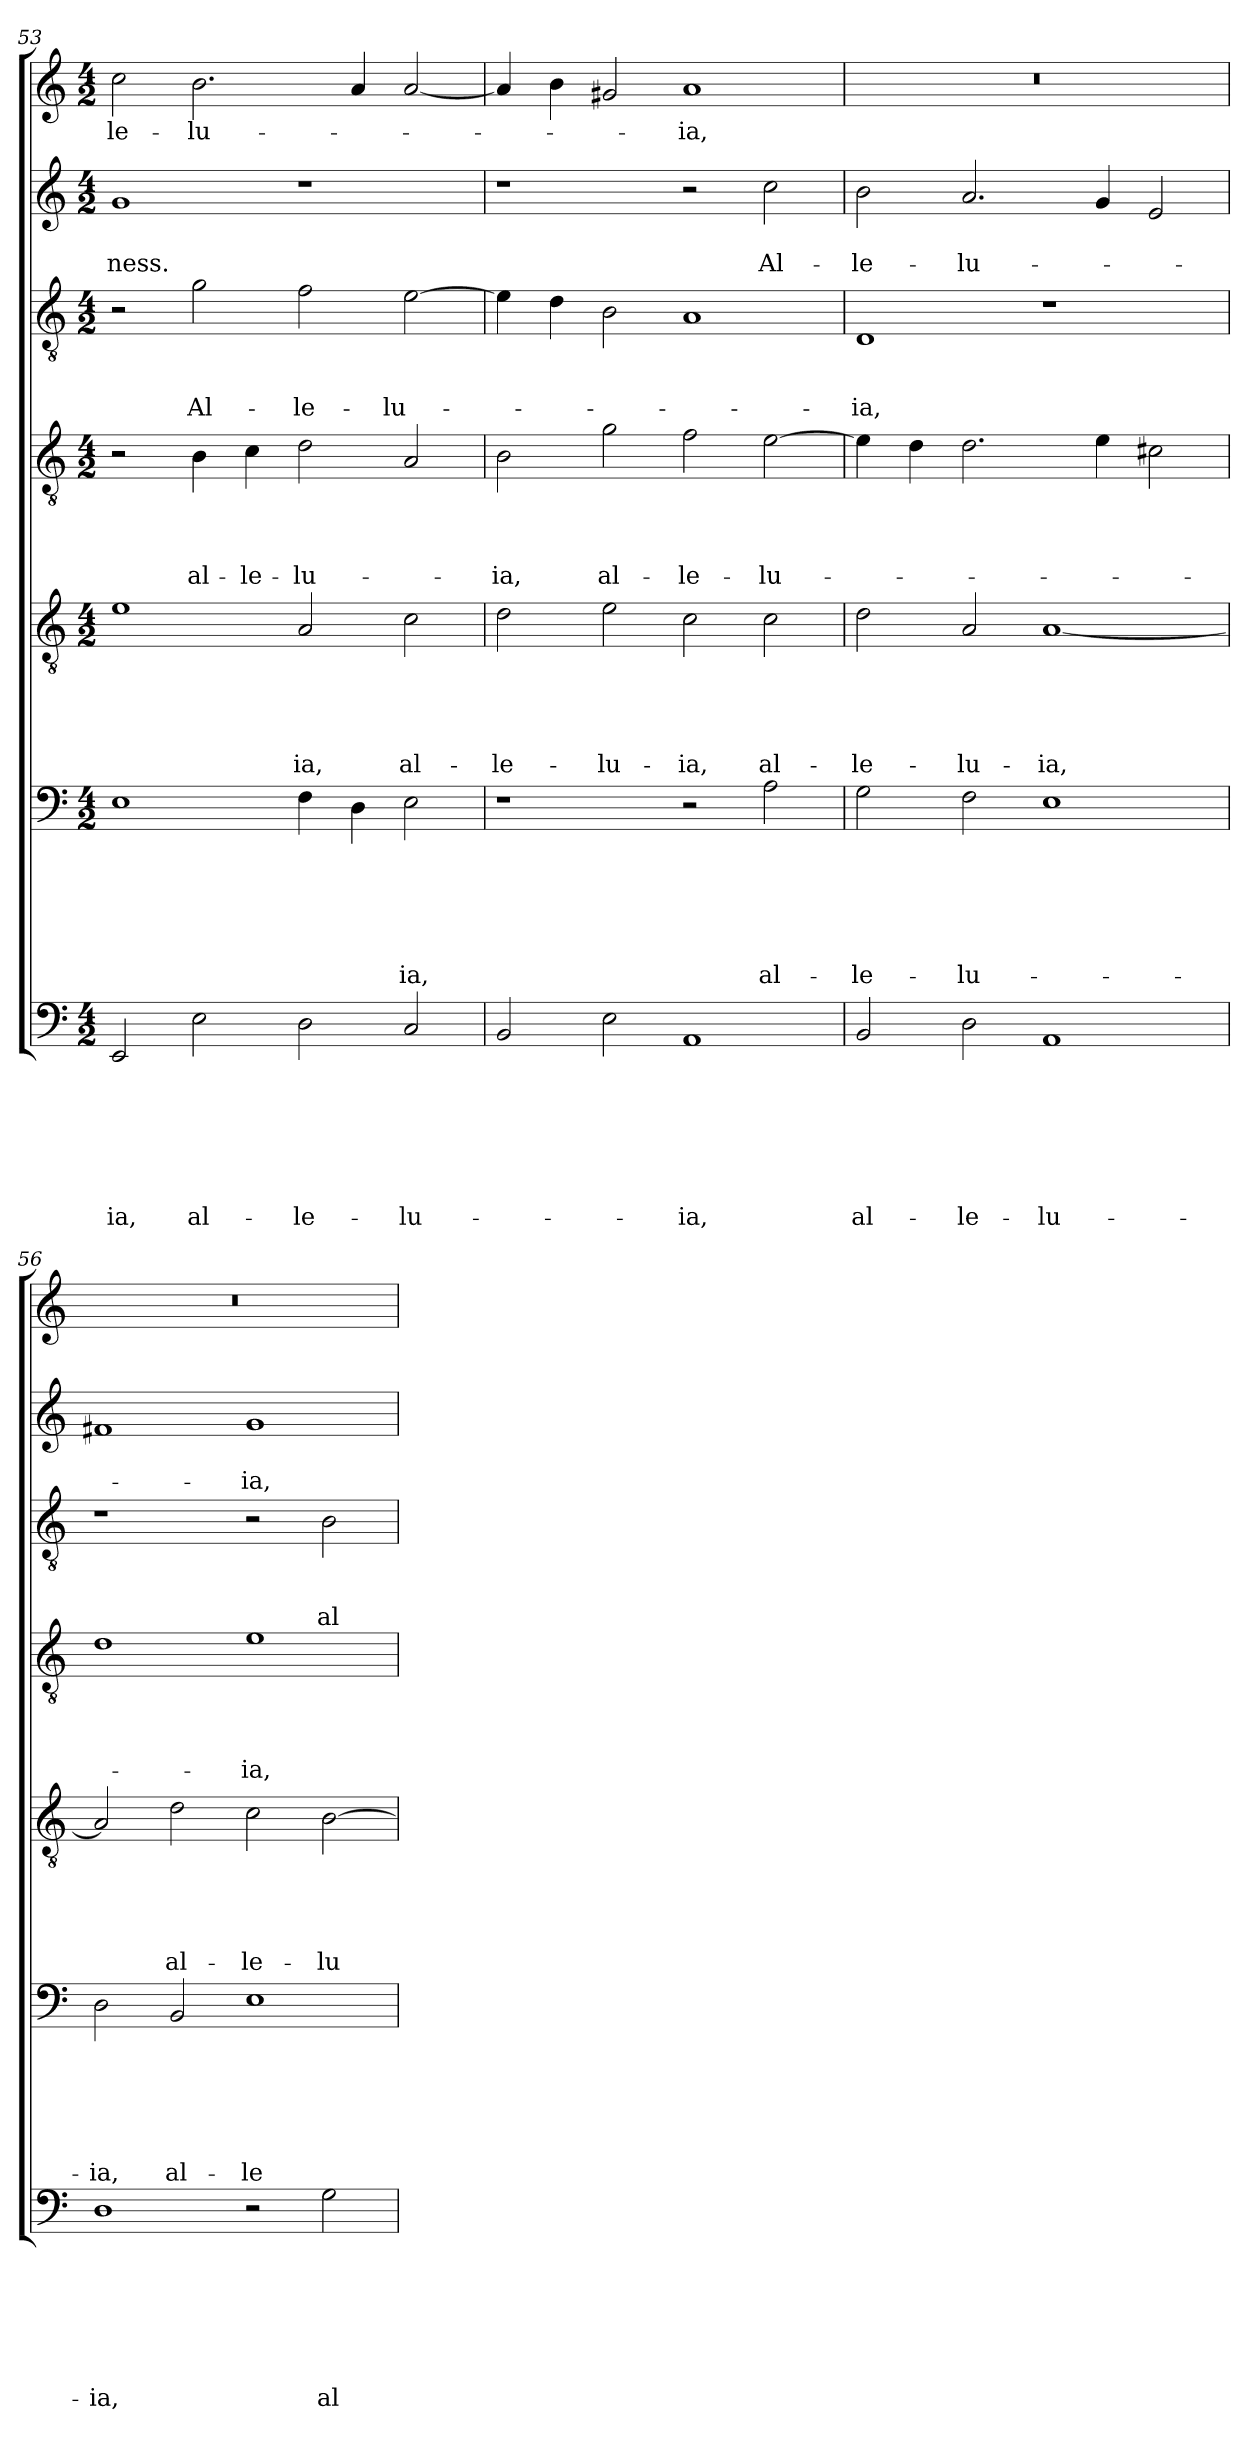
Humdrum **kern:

**kern	**text	**text	**text	**text	**text	**text	**text	**kern	**text	**text	**text	**text	**text	**text	**kern	**text	**text	**text	**text	**text	**kern	**text	**text	**text	**text	**kern	**text	**text	**text	**kern	**text	**text	**kern	**text
*part7	*part7	*part7	*part7	*part7	*part7	*part7	*part7	*part6	*part6	*part6	*part6	*part6	*part6	*part6	*part5	*part5	*part5	*part5	*part5	*part5	*part4	*part4	*part4	*part4	*part4	*part3	*part3	*part3	*part3	*part2	*part2	*part2	*part1	*part1
*staff7	*staff7	*staff7	*staff7	*staff7	*staff7	*staff7	*staff7	*staff6	*staff6	*staff6	*staff6	*staff6	*staff6	*staff6	*staff5	*staff5	*staff5	*staff5	*staff5	*staff5	*staff4	*staff4	*staff4	*staff4	*staff4	*staff3	*staff3	*staff3	*staff3	*staff2	*staff2	*staff2	*staff1	*staff1
!!LO:LB:g=z
*clefF4	*	*	*	*	*	*	*	*clefF4	*	*	*	*	*	*	*clefGv2	*	*	*	*	*	*clefGv2	*	*	*	*	*clefGv2	*	*	*	*clefG2	*	*	*clefG2	*
*k[]	*	*	*	*	*	*	*	*k[]	*	*	*	*	*	*	*k[]	*	*	*	*	*	*k[]	*	*	*	*	*k[]	*	*	*	*k[]	*	*	*k[]	*
*a:	*	*	*	*	*	*	*	*a:	*	*	*	*	*	*	*a:	*	*	*	*	*	*a:	*	*	*	*	*a:	*	*	*	*a:	*	*	*a:	*
*M4/2	*	*	*	*	*	*	*	*M4/2	*	*	*	*	*	*	*M4/2	*	*	*	*	*	*M4/2	*	*	*	*	*M4/2	*	*	*	*M4/2	*	*	*M4/2	*
=53	=53	=53	=53	=53	=53	=53	=53	=53	=53	=53	=53	=53	=53	=53	=53	=53	=53	=53	=53	=53	=53	=53	=53	=53	=53	=53	=53	=53	=53	=53	=53	=53	=53	=53
!	!	!	!	!	!	!	!LO:LY:b	!	!	!	!	!	!	!	!	!	!	!	!	!	!	!	!	!	!	!	!	!	!	!	!	!LO:LY:b	!	!LO:LY:b
2EE/	.	.	.	.	.	.	-ia,	1E	.	.	.	.	.	.	1e	.	.	.	.	.	2r	.	.	.	.	2r	.	.	.	1g	.	-ness.	2cc\	-le-
!	!	!	!	!	!	!	!LO:LY:b	!	!	!	!	!	!	!	!	!	!	!	!	!	!	!	!	!	!LO:LY:b	!	!	!	!LO:LY:b	!	!	!	!	!LO:LY:b
2E\	.	.	.	.	.	.	al-	.	.	.	.	.	.	.	.	.	.	.	.	.	4B\	.	.	.	al-	2g\	.	.	Al-	.	.	.	2.b\	-lu-
!	!	!	!	!	!	!	!	!	!	!	!	!	!	!	!	!	!	!	!	!	!	!	!	!	!LO:LY:b	!	!	!	!	!	!	!	!	!
.	.	.	.	.	.	.	.	.	.	.	.	.	.	.	.	.	.	.	.	.	4c\	.	.	.	-le-	.	.	.	.	.	.	.	.	.
!	!	!	!	!	!	!	!LO:LY:b	!	!	!	!	!	!	!	!	!	!	!	!	!LO:LY:b	!	!	!	!	!LO:LY:b	!	!	!	!LO:LY:b	!	!	!	!	!
2D\	.	.	.	.	.	.	-le-	4F\	.	.	.	.	.	.	2A/	.	.	.	.	-ia,	2d\	.	.	.	-lu-	2f\	.	.	-le-	1r	.	.	.	.
.	.	.	.	.	.	.	.	4D\	.	.	.	.	.	.	.	.	.	.	.	.	.	.	.	.	.	.	.	.	.	.	.	.	4a/	.
!	!	!	!	!	!	!	!LO:LY:b	!	!	!	!	!	!	!LO:LY:b	!	!	!	!	!	!LO:LY:b	!	!	!	!	!	!	!	!	!LO:LY:b	!	!	!	!	!
2C/	.	.	.	.	.	.	-lu-	2E\	.	.	.	.	.	-ia,	2c\	.	.	.	.	al-	2A/	.	.	.	.	[2e\	.	.	-lu-	.	.	.	[2a/	.
=54	=54	=54	=54	=54	=54	=54	=54	=54	=54	=54	=54	=54	=54	=54	=54	=54	=54	=54	=54	=54	=54	=54	=54	=54	=54	=54	=54	=54	=54	=54	=54	=54	=54	=54
!	!	!	!	!	!	!	!	!	!	!	!	!	!	!	!	!	!	!	!	!LO:LY:b	!	!	!	!	!LO:LY:b	!	!	!	!	!	!	!	!	!
2BB/	.	.	.	.	.	.	.	1r	.	.	.	.	.	.	2d\	.	.	.	.	-le-	2B\	.	.	.	-ia,	4e\]	.	.	.	1r	.	.	4a/]	.
.	.	.	.	.	.	.	.	.	.	.	.	.	.	.	.	.	.	.	.	.	.	.	.	.	.	4d\	.	.	.	.	.	.	4b\	.
!	!	!	!	!	!	!	!	!	!	!	!	!	!	!	!	!	!	!	!	!LO:LY:b	!	!	!	!	!LO:LY:b	!	!	!	!	!	!	!	!	!
2E\	.	.	.	.	.	.	.	.	.	.	.	.	.	.	2e\	.	.	.	.	-lu-	2g\	.	.	.	al-	2B\	.	.	.	.	.	.	2g#X/	.
!	!	!	!	!	!	!	!LO:LY:b	!	!	!	!	!	!	!	!	!	!	!	!	!LO:LY:b	!	!	!	!	!LO:LY:b	!	!	!	!	!	!	!	!	!LO:LY:b
1AA	.	.	.	.	.	.	-ia,	2r	.	.	.	.	.	.	2c\	.	.	.	.	-ia,	2f\	.	.	.	-le-	1A	.	.	.	2r	.	.	1a	-ia,
!	!	!	!	!	!	!	!	!	!	!	!	!	!	!LO:LY:b	!	!	!	!	!	!LO:LY:b	!	!	!	!	!LO:LY:b	!	!	!	!	!	!	!LO:LY:b	!	!
.	.	.	.	.	.	.	.	2A\	.	.	.	.	.	al-	2c\	.	.	.	.	al-	[2e\	.	.	.	-lu-	.	.	.	.	2cc\	.	Al-	.	.
=55	=55	=55	=55	=55	=55	=55	=55	=55	=55	=55	=55	=55	=55	=55	=55	=55	=55	=55	=55	=55	=55	=55	=55	=55	=55	=55	=55	=55	=55	=55	=55	=55	=55	=55
!	!	!	!	!	!	!	!LO:LY:b	!	!	!	!	!	!	!LO:LY:b	!	!	!	!	!	!LO:LY:b	!	!	!	!	!	!	!	!	!LO:LY:b	!	!	!LO:LY:b	!	!
2BB/	.	.	.	.	.	.	al-	2G\	.	.	.	.	.	-le-	2d\	.	.	.	.	-le-	4e\]	.	.	.	.	1D	.	.	-ia,	2b\	.	-le-	0r	.
.	.	.	.	.	.	.	.	.	.	.	.	.	.	.	.	.	.	.	.	.	4d\	.	.	.	.	.	.	.	.	.	.	.	.	.
!	!	!	!	!	!	!	!LO:LY:b	!	!	!	!	!	!	!LO:LY:b	!	!	!	!	!	!LO:LY:b	!	!	!	!	!	!	!	!	!	!	!	!LO:LY:b	!	!
2D\	.	.	.	.	.	.	-le-	2F\	.	.	.	.	.	-lu-	2A/	.	.	.	.	-lu-	2.d\	.	.	.	.	.	.	.	.	2.a/	.	-lu-	.	.
!	!	!	!	!	!	!	!LO:LY:b	!	!	!	!	!	!	!	!	!	!	!	!	!LO:LY:b	!	!	!	!	!	!	!	!	!	!	!	!	!	!
1AA	.	.	.	.	.	.	-lu-	1E	.	.	.	.	.	.	[1A	.	.	.	.	-ia,	.	.	.	.	.	1r	.	.	.	.	.	.	.	.
.	.	.	.	.	.	.	.	.	.	.	.	.	.	.	.	.	.	.	.	.	4e\	.	.	.	.	.	.	.	.	4g/	.	.	.	.
.	.	.	.	.	.	.	.	.	.	.	.	.	.	.	.	.	.	.	.	.	2c#X\	.	.	.	.	.	.	.	.	2e/	.	.	.	.
=56	=56	=56	=56	=56	=56	=56	=56	=56	=56	=56	=56	=56	=56	=56	=56	=56	=56	=56	=56	=56	=56	=56	=56	=56	=56	=56	=56	=56	=56	=56	=56	=56	=56	=56
!	!	!	!	!	!	!	!LO:LY:b	!	!	!	!	!	!	!LO:LY:b	!	!	!	!	!	!	!	!	!	!	!	!	!	!	!	!	!	!	!	!
1D	.	.	.	.	.	.	-ia,	2D\	.	.	.	.	.	-ia,	2A/]	.	.	.	.	.	1d	.	.	.	.	1r	.	.	.	1f#X	.	.	0r	.
!	!	!	!	!	!	!	!	!	!	!	!	!	!	!LO:LY:b	!	!	!	!	!	!LO:LY:b	!	!	!	!	!	!	!	!	!	!	!	!	!	!
.	.	.	.	.	.	.	.	2BB/	.	.	.	.	.	al-	2d\	.	.	.	.	al-	.	.	.	.	.	.	.	.	.	.	.	.	.	.
!	!	!	!	!	!	!	!	!	!	!	!	!	!	!LO:LY:b	!	!	!	!	!	!LO:LY:b	!	!	!	!	!LO:LY:b	!	!	!	!	!	!	!LO:LY:b	!	!
2r	.	.	.	.	.	.	.	1E	.	.	.	.	.	-le-	2c\	.	.	.	.	-le-	1e	.	.	.	-ia,	2r	.	.	.	1g	.	-ia,	.	.
!	!	!	!	!	!	!	!LO:LY:b	!	!	!	!	!	!	!	!	!	!	!	!	!LO:LY:b	!	!	!	!	!	!	!	!	!LO:LY:b	!	!	!	!	!
2G\	.	.	.	.	.	.	al-	.	.	.	.	.	.	.	[2B\	.	.	.	.	-lu-	.	.	.	.	.	2B\	.	.	al-	.	.	.	.	.
=	=	=	=	=	=	=	=	=	=	=	=	=	=	=	=	=	=	=	=	=	=	=	=	=	=	=	=	=	=	=	=	=	=	=
*-	*-	*-	*-	*-	*-	*-	*-	*-	*-	*-	*-	*-	*-	*-	*-	*-	*-	*-	*-	*-	*-	*-	*-	*-	*-	*-	*-	*-	*-	*-	*-	*-	*-	*-
